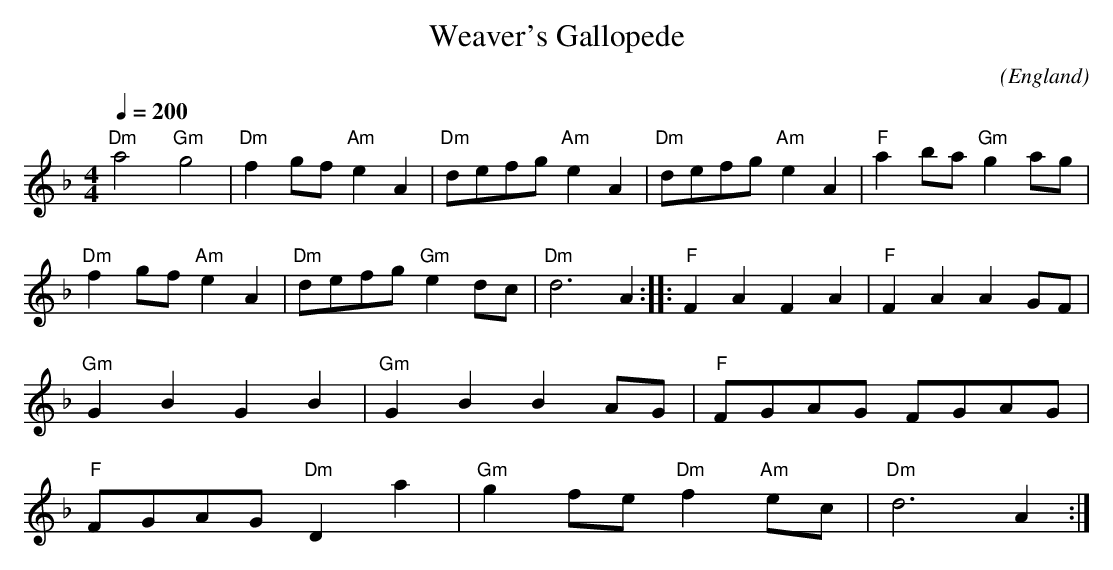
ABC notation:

X:1
T:Weaver's Gallopede     %Tune name
C:     %Tune composer
Q:1/4=200     %Tempo
O:England
M:4/4     %Meter
L:1/8     %
K:F
"Dm"a4"Gm"g4 | "Dm"f2 gf  "Am"e2A2 | "Dm"defg "Am"e2 A2 |"Dm"defg "Am"e2 A2 | "F"a2ba "Gm"g2 ag |
"Dm"f2 gf "Am"e2 A2 |"Dm" defg "Gm"e2 dc | "Dm"d6 A2 :: "F"F2 A2 F2 A2 |"F"F2 A2 A2 GF |
"Gm"G2 B2 G2 B2 | "Gm"G2 B2 B2 AG | "F"FGAG FGAG |
"F" FGAG "Dm"D2 a2 |"Gm"g2 fe "Dm"f2 "Am"ec |"Dm"d6 A2 :|
